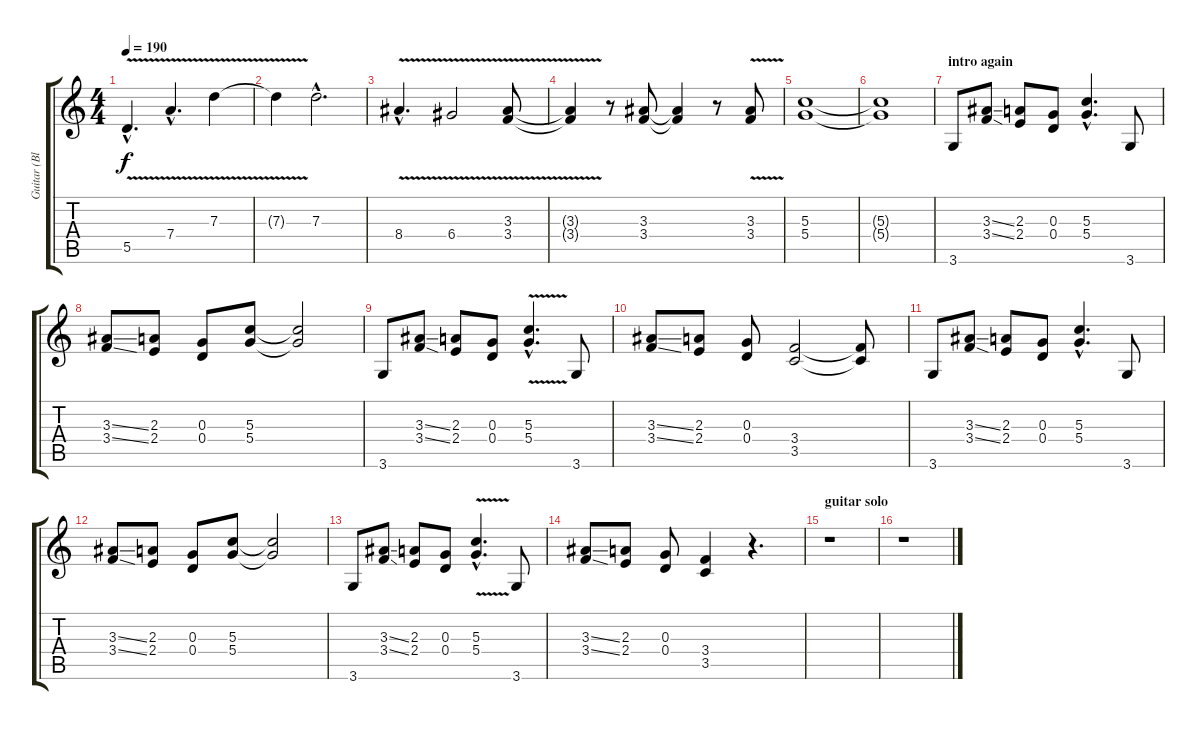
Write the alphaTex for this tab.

\track ("Guitar (Blackmore)" "Guitar (Bl") {instrument distortionguitar}
\staff {score tabs}
\tuning (E4 B3 G3 D3 A2 E2) {hide}
\ts (4 4)
\tempo 190
\clef g2
\ks c
5.5{v hac}.4{d dy f} 7.4{v hac}.4{d} 7.3{v}.4 |
7.3{t}.4 7.3{hac}.2{d} |
8.4{v hac}.4{d} 6.4{v}.2 (3.3{v} 3.4{v}).8 |
(3.3{t} 3.4{t}).4 r.8 (3.3 3.4).8 (3.3{t} 3.4{t}).4 r.8 (3.3{v} 3.4{v}).8 |
(5.3 5.4).1 |
(5.3{t} 5.4{t}).1 |
\section ("" "intro again")
3.6.8 (3.3{ss} 3.4{ss}).8 (2.3 2.4).8 (0.3 0.4).8 (5.3{hac} 5.4{hac}).4{d} 3.6.8 |
(3.3{ss} 3.4{ss}).8 (2.3 2.4).8 (0.3 0.4).8 (5.3 5.4).8 (5.3{t} 5.4{t}).2 |
3.6.8 (3.3{ss} 3.4{ss}).8 (2.3 2.4).8 (0.3 0.4).8 (5.3{v hac} 5.4{v hac}).4{d} 3.6.8 |
(3.3{ss} 3.4{ss}).8 (2.3 2.4).8 (0.3 0.4).8 (3.4 3.5).2 (3.4{t} 3.5{t}).8 |
3.6.8 (3.3{ss} 3.4{ss}).8 (2.3 2.4).8 (0.3 0.4).8 (5.3{hac} 5.4{hac}).4{d} 3.6.8 |
(3.3{ss} 3.4{ss}).8 (2.3 2.4).8 (0.3 0.4).8 (5.3 5.4).8 (5.3{t} 5.4{t}).2 |
3.6.8 (3.3{ss} 3.4{ss}).8 (2.3 2.4).8 (0.3 0.4).8 (5.3{v hac} 5.4{v hac}).4{d} 3.6.8 |
(3.3{ss} 3.4{ss}).8 (2.3 2.4).8 (0.3 0.4).8 (3.4 3.5).4 r.4{d} |
\section ("" "guitar solo")
r.1 |
r.1
